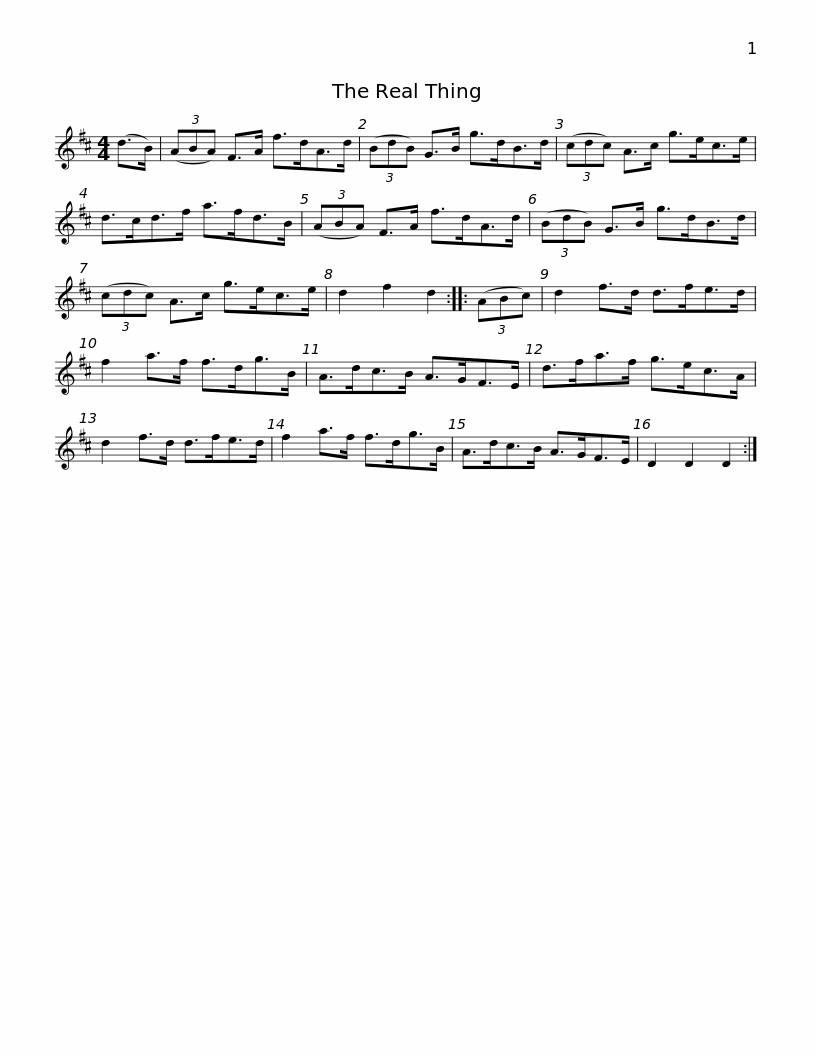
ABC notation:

X:1
L:1/8
M:4/4
I:linebreak $
K:D
V:1 treble
V:1
 (d>B) | (3(ABA) F>A f>dA>d | (3(BdB) G>B g>dB>d | (3(cdc) A>c g>ec>e | d>cd>f a>fd>B |$ %5
 (3(ABA) F>A f>dA>d | (3(BdB) G>B g>dB>d | (3(cdc) A>c g>ec>e | d2 f2 d2 :: (3(ABc) |$ %10
 d2 f>d d>fe>d | f2 a>f f>dg>B | A>dc>B A>GF>E | d>fa>f g>ec>A | d2 f>d d>fe>d |$ %15
 f2 a>f f>dg>B | A>dc>B A>GF>E | D2 D2 D2 :| %18
